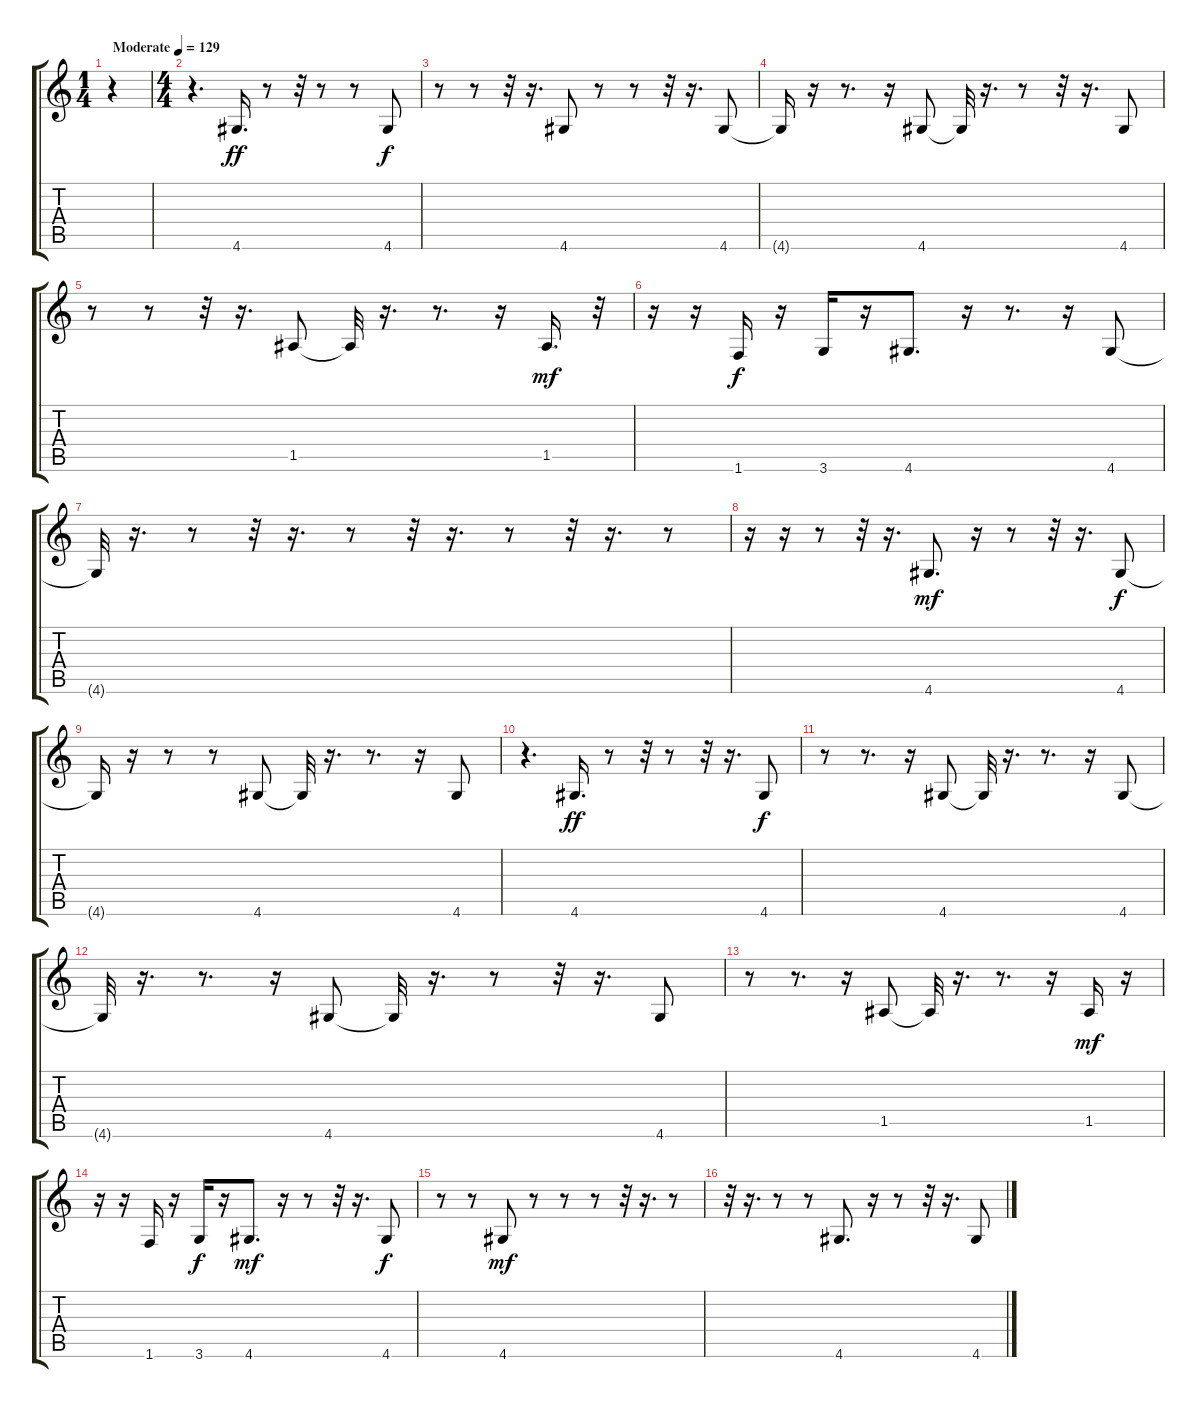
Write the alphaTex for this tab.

\track "" {instrument electricbassfinger}
\staff {score tabs}
\tuning (E4 B3 G3 D3 A2 E2) {hide}
\ts (1 4)
\tempo (129 "Moderate")
\clef g2
\ks c
r.4{dy ff instrument electricbassfinger} |
\ts (4 4)
r.4{d} 4.6.16{d} r.8 r.32 r.8 r.8 4.6.8{dy f} |
r.8 r.8 r.32 r.16{d} 4.6.8 r.8 r.8 r.32 r.16{d} 4.6.8 |
4.6{t}.16 r.16 r.8{d} r.16 4.6.8 4.6{t}.32 r.16{d} r.8 r.32 r.16{d} 4.6.8 |
r.8 r.8 r.32 r.16{d} 1.5.8 1.5{t}.32 r.16{d} r.8{d} r.16 1.5.16{d dy mf} r.32 |
r.16 r.16 1.6.16{dy f} r.16 3.6.16 r.16 4.6.8{d} r.16 r.8{d} r.16 4.6.8 |
4.6{t}.32 r.16{d} r.8 r.32 r.16{d} r.8 r.32 r.16{d} r.8 r.32 r.16{d} r.8 |
r.16 r.16 r.8 r.32 r.16{d} 4.6.8{d dy mf} r.16 r.8 r.32 r.16{d} 4.6.8{dy f} |
4.6{t}.16 r.16 r.8 r.8 4.6.8 4.6{t}.32 r.16{d} r.8{d} r.16 4.6.8 |
r.4{d} 4.6.16{d dy ff} r.8 r.32 r.8 r.32 r.16{d} 4.6.8{dy f} |
r.8 r.8{d} r.16 4.6.8 4.6{t}.32 r.16{d} r.8{d} r.16 4.6.8 |
4.6{t}.32 r.16{d} r.8{d} r.16 4.6.8 4.6{t}.32 r.16{d} r.8 r.32 r.16{d} 4.6.8 |
r.8 r.8{d} r.16 1.5.8 1.5{t}.32 r.16{d} r.8{d} r.16 1.5.16{dy mf} r.16 |
r.16 r.16 1.6.16 r.16 3.6.16{dy f} r.16 4.6.8{d dy mf} r.16 r.8 r.32 r.16{d} 4.6.8{dy f} |
r.8 r.8 4.6.8{dy mf} r.8 r.8 r.8 r.32 r.16{d} r.8 |
r.32 r.16{d} r.8 r.8 4.6.8{d} r.16 r.8 r.32 r.16{d} 4.6.8
